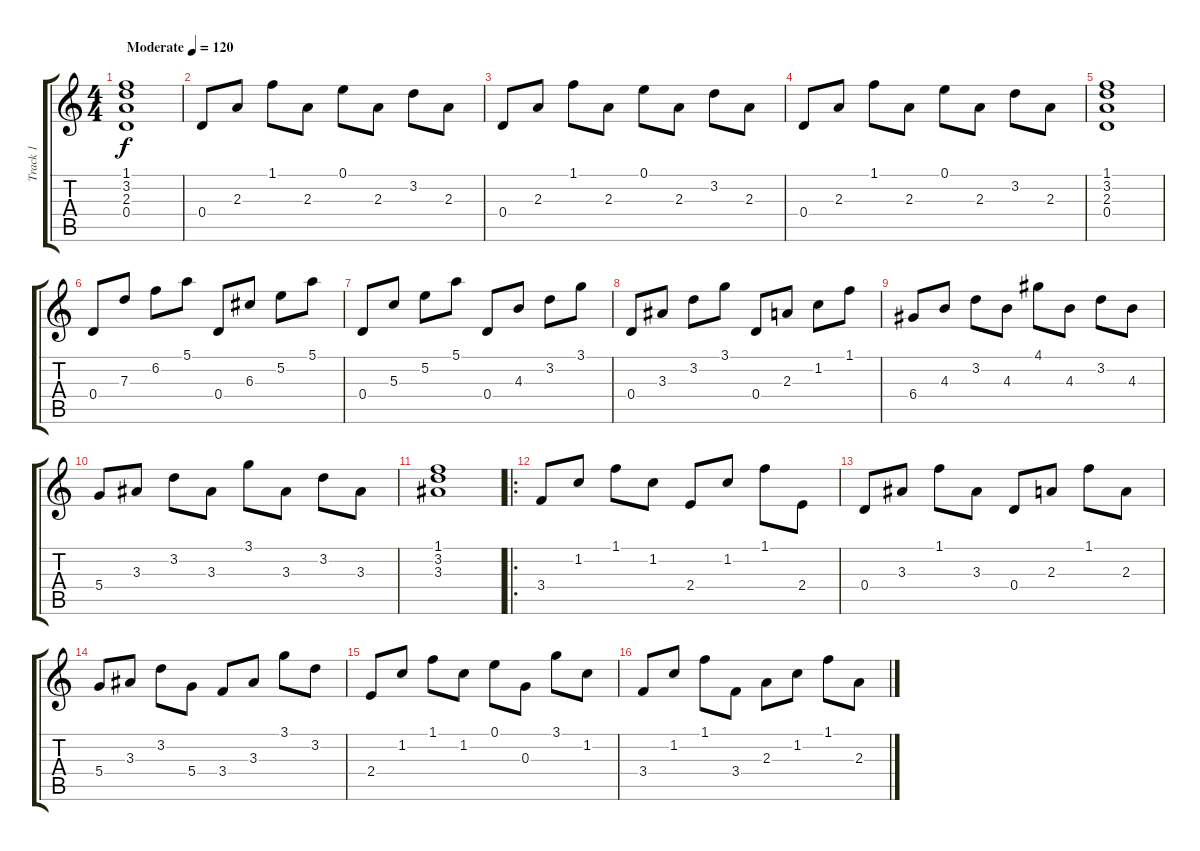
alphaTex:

\track ("Track 1" "Track 1") {instrument acousticguitarsteel}
\staff {score tabs}
\tuning (E4 B3 G3 D3 A2 E2) {hide}
\ts (4 4)
\tempo (120 "Moderate")
\clef g2
\ks c
(1.1 3.2 2.3 0.4).1{dy f instrument acousticguitarsteel} |
0.4.8 2.3.8 1.1.8 2.3.8 0.1.8 2.3.8 3.2.8 2.3.8 |
0.4.8 2.3.8 1.1.8 2.3.8 0.1.8 2.3.8 3.2.8 2.3.8 |
0.4.8 2.3.8 1.1.8 2.3.8 0.1.8 2.3.8 3.2.8 2.3.8 |
(1.1 3.2 2.3 0.4).1 |
0.4.8 7.3.8 6.2.8 5.1.8 0.4.8 6.3.8 5.2.8 5.1.8 |
0.4.8 5.3.8 5.2.8 5.1.8 0.4.8 4.3.8 3.2.8 3.1.8 |
0.4.8 3.3.8 3.2.8 3.1.8 0.4.8 2.3.8 1.2.8 1.1.8 |
6.4.8 4.3.8 3.2.8 4.3.8 4.1.8 4.3.8 3.2.8 4.3.8 |
5.4.8 3.3.8 3.2.8 3.3.8 3.1.8 3.3.8 3.2.8 3.3.8 |
(1.1 3.2 3.3).1 |
\ro
3.4.8 1.2.8 1.1.8 1.2.8 2.4.8 1.2.8 1.1.8 2.4.8 |
0.4.8 3.3.8 1.1.8 3.3.8 0.4.8 2.3.8 1.1.8 2.3.8 |
5.4.8 3.3.8 3.2.8 5.4.8 3.4.8 3.3.8 3.1.8 3.2.8 |
2.4.8 1.2.8 1.1.8 1.2.8 0.1.8 0.3.8 3.1.8 1.2.8 |
3.4.8 1.2.8 1.1.8 3.4.8 2.3.8 1.2.8 1.1.8 2.3.8
